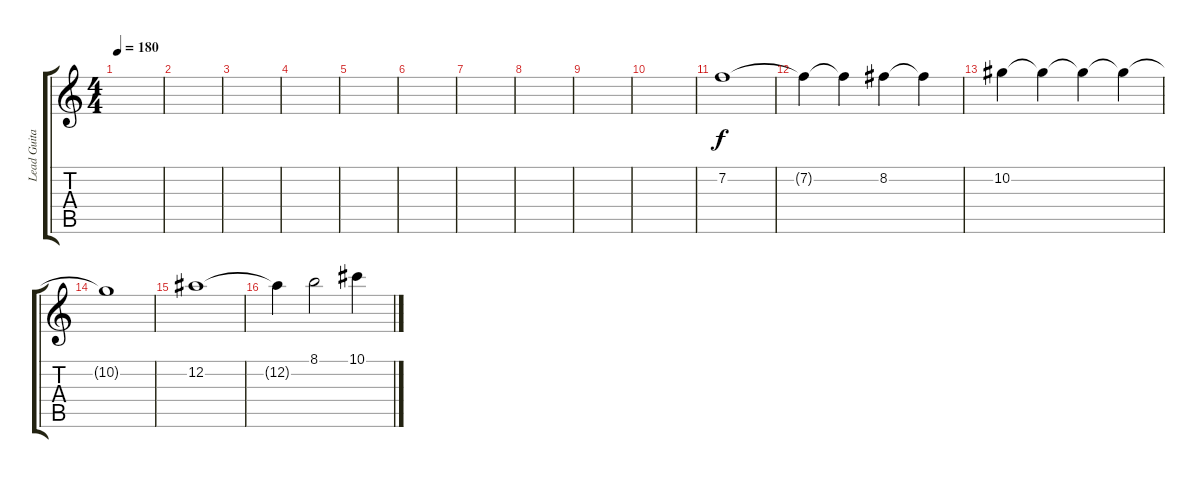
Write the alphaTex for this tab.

\track ("Lead Guitar" "Lead Guita") {instrument distortionguitar}
\staff {score tabs}
\tuning (Eb4 Bb3 Gb3 Db3 Ab2 Eb2) {hide}
\ts (4 4)
\tempo 180
\clef g2
\ks c
|
|
|
|
|
|
|
|
|
|
7.2.1 |
7.2{t}.4 7.2{t}.4 8.2.4 8.2{t}.4 |
10.2.4 10.2{t}.4 10.2{t}.4 10.2{t}.4 |
10.2{t}.1 |
12.2.1 |
12.2{t}.4 8.1.2 10.1.4
